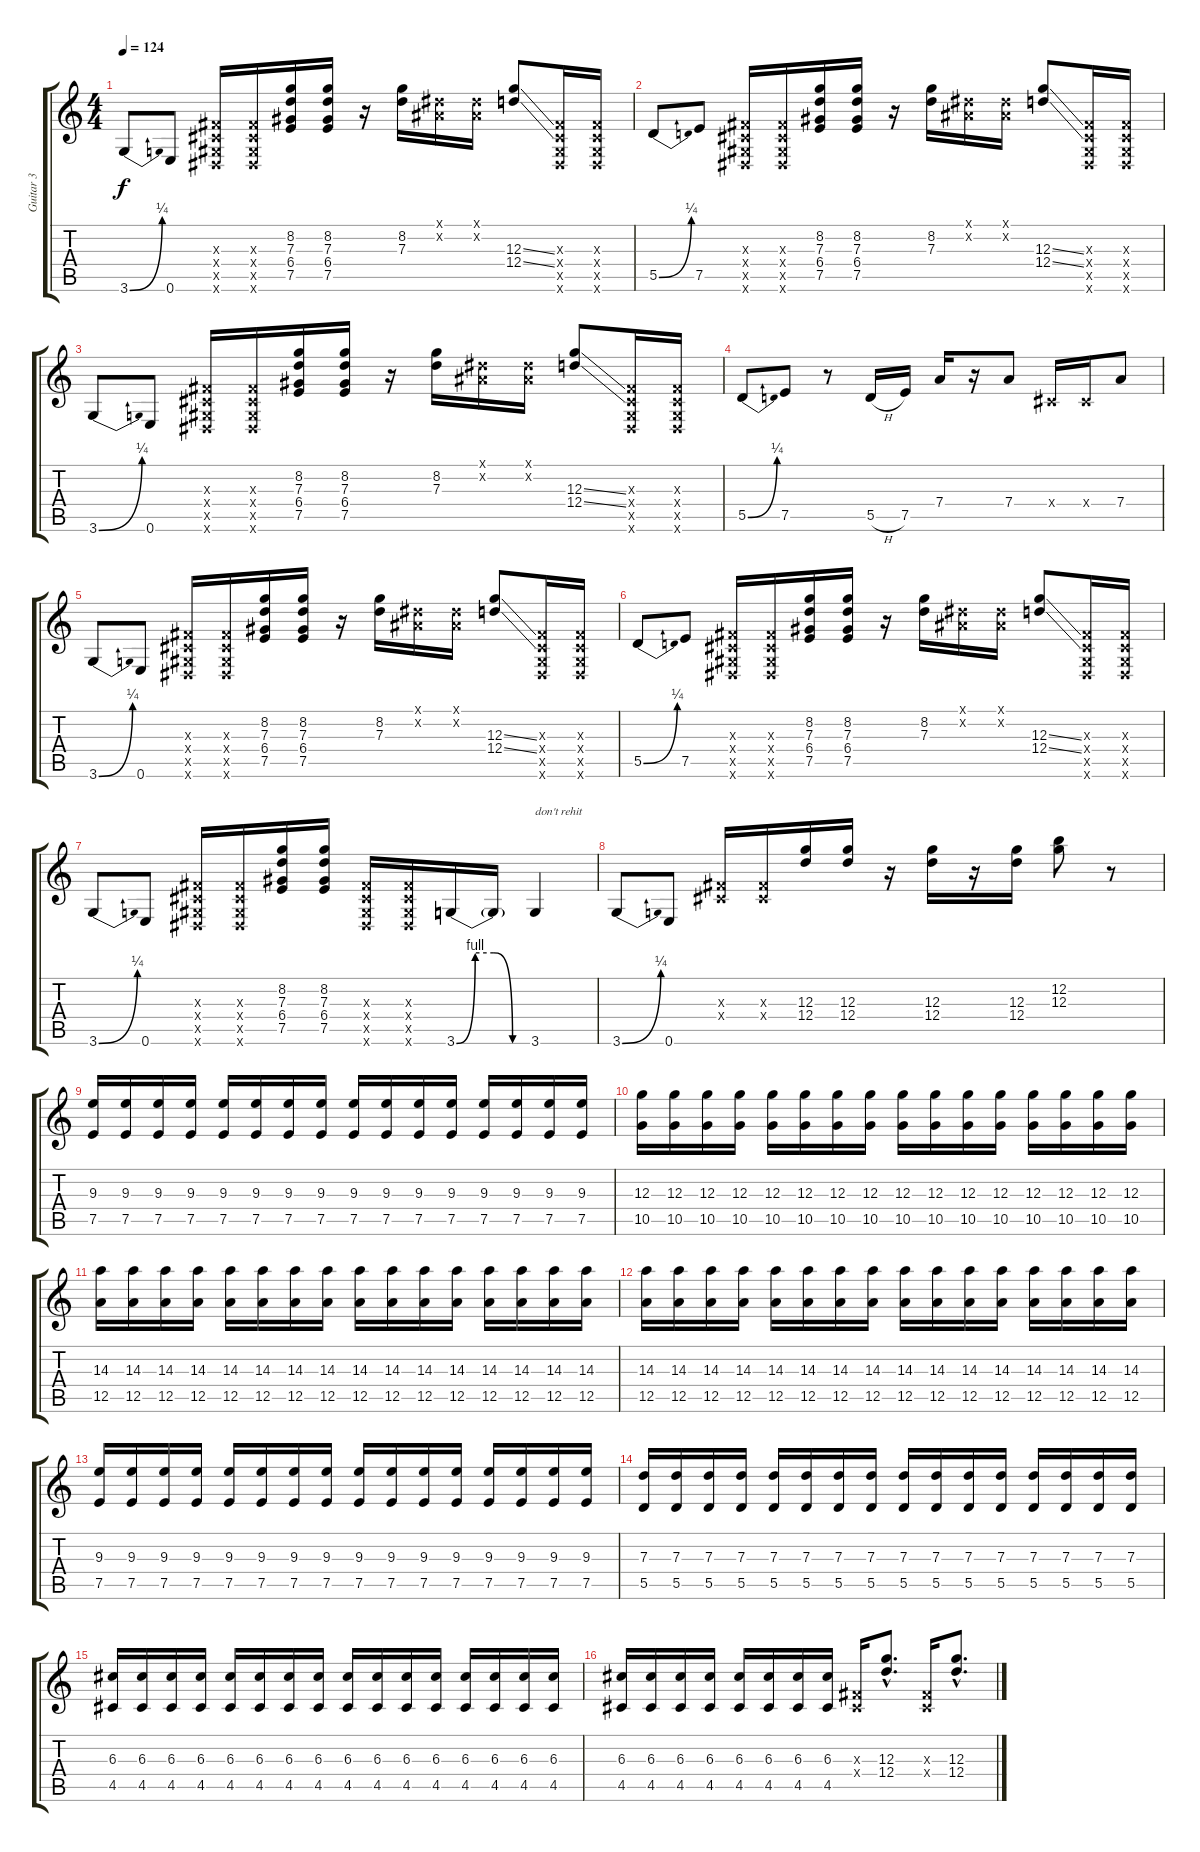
\track ("Guitar 3" "Guitar 3") {instrument overdrivenguitar}
\staff {score tabs}
\tuning (E4 B3 G3 D3 A2 E2) {hide}
\ts (4 4)
\tempo 124
\clef g2
\ks c
3.6{be (bend 0 0 60 1)}.8{dy f} 0.6.8 (-1.3{x} -1.4{x} -1.5{x} -1.6{x}).16 (-1.3{x} -1.4{x} -1.5{x} -1.6{x}).16 (8.2 7.3 6.4 7.5).16 (8.2 7.3 6.4 7.5).16 r.16 (8.2 7.3).16 (-1.1{x} -1.2{x}).16 (-1.1{x} -1.2{x}).16 (12.3{ss} 12.4{ss}).8 (-1.3{x} -1.4{x} -1.5{x} -1.6{x}).16 (-1.3{x} -1.4{x} -1.5{x} -1.6{x}).16 |
5.5{be (bend 0 0 60 1)}.8 7.5.8 (-1.3{x} -1.4{x} -1.5{x} -1.6{x}).16 (-1.3{x} -1.4{x} -1.5{x} -1.6{x}).16 (8.2 7.3 6.4 7.5).16 (8.2 7.3 6.4 7.5).16 r.16 (8.2 7.3).16 (-1.1{x} -1.2{x}).16 (-1.1{x} -1.2{x}).16 (12.3{ss} 12.4{ss}).8 (-1.3{x} -1.4{x} -1.5{x} -1.6{x}).16 (-1.3{x} -1.4{x} -1.5{x} -1.6{x}).16 |
3.6{be (bend 0 0 60 1)}.8 0.6.8 (-1.3{x} -1.4{x} -1.5{x} -1.6{x}).16 (-1.3{x} -1.4{x} -1.5{x} -1.6{x}).16 (8.2 7.3 6.4 7.5).16 (8.2 7.3 6.4 7.5).16 r.16 (8.2 7.3).16 (-1.1{x} -1.2{x}).16 (-1.1{x} -1.2{x}).16 (12.3{ss} 12.4{ss}).8 (-1.3{x} -1.4{x} -1.5{x} -1.6{x}).16 (-1.3{x} -1.4{x} -1.5{x} -1.6{x}).16 |
5.5{be (bend 0 0 60 1)}.8 7.5.8 r.8 5.5{h}.16 7.5.16 7.4.16 r.16 7.4.8 -1.4{x}.16 -1.4{x}.16 7.4.8 |
3.6{be (bend 0 0 60 1)}.8 0.6.8 (-1.3{x} -1.4{x} -1.5{x} -1.6{x}).16 (-1.3{x} -1.4{x} -1.5{x} -1.6{x}).16 (8.2 7.3 6.4 7.5).16 (8.2 7.3 6.4 7.5).16 r.16 (8.2 7.3).16 (-1.1{x} -1.2{x}).16 (-1.1{x} -1.2{x}).16 (12.3{ss} 12.4{ss}).8 (-1.3{x} -1.4{x} -1.5{x} -1.6{x}).16 (-1.3{x} -1.4{x} -1.5{x} -1.6{x}).16 |
5.5{be (bend 0 0 60 1)}.8 7.5.8 (-1.3{x} -1.4{x} -1.5{x} -1.6{x}).16 (-1.3{x} -1.4{x} -1.5{x} -1.6{x}).16 (8.2 7.3 6.4 7.5).16 (8.2 7.3 6.4 7.5).16 r.16 (8.2 7.3).16 (-1.1{x} -1.2{x}).16 (-1.1{x} -1.2{x}).16 (12.3{ss} 12.4{ss}).8 (-1.3{x} -1.4{x} -1.5{x} -1.6{x}).16 (-1.3{x} -1.4{x} -1.5{x} -1.6{x}).16 |
3.6{be (bend 0 0 60 1)}.8 0.6.8 (-1.3{x} -1.4{x} -1.5{x} -1.6{x}).16 (-1.3{x} -1.4{x} -1.5{x} -1.6{x}).16 (8.2 7.3 6.4 7.5).16 (8.2 7.3 6.4 7.5).16 (-1.3{x} -1.4{x} -1.5{x} -1.6{x}).16 (-1.3{x} -1.4{x} -1.5{x} -1.6{x}).16 3.6{be (custom 0 0 15 4 30 4 45 0 60 0)}.16 3.6{t}.16 3.6.4{txt "don't rehit"} |
3.6{be (bend 0 0 60 1)}.8 0.6.8 (-1.3{x} -1.4{x}).16 (-1.3{x} -1.4{x}).16 (12.3 12.4).16 (12.3 12.4).16 r.16 (12.3 12.4).16 r.16 (12.3 12.4).16 (12.2 12.3).8 r.8 |
(9.3 7.5).16 (9.3 7.5).16 (9.3 7.5).16 (9.3 7.5).16 (9.3 7.5).16 (9.3 7.5).16 (9.3 7.5).16 (9.3 7.5).16 (9.3 7.5).16 (9.3 7.5).16 (9.3 7.5).16 (9.3 7.5).16 (9.3 7.5).16 (9.3 7.5).16 (9.3 7.5).16 (9.3 7.5).16 |
(12.3 10.5).16 (12.3 10.5).16 (12.3 10.5).16 (12.3 10.5).16 (12.3 10.5).16 (12.3 10.5).16 (12.3 10.5).16 (12.3 10.5).16 (12.3 10.5).16 (12.3 10.5).16 (12.3 10.5).16 (12.3 10.5).16 (12.3 10.5).16 (12.3 10.5).16 (12.3 10.5).16 (12.3 10.5).16 |
(14.3 12.5).16 (14.3 12.5).16 (14.3 12.5).16 (14.3 12.5).16 (14.3 12.5).16 (14.3 12.5).16 (14.3 12.5).16 (14.3 12.5).16 (14.3 12.5).16 (14.3 12.5).16 (14.3 12.5).16 (14.3 12.5).16 (14.3 12.5).16 (14.3 12.5).16 (14.3 12.5).16 (14.3 12.5).16 |
(14.3 12.5).16 (14.3 12.5).16 (14.3 12.5).16 (14.3 12.5).16 (14.3 12.5).16 (14.3 12.5).16 (14.3 12.5).16 (14.3 12.5).16 (14.3 12.5).16 (14.3 12.5).16 (14.3 12.5).16 (14.3 12.5).16 (14.3 12.5).16 (14.3 12.5).16 (14.3 12.5).16 (14.3 12.5).16 |
(9.3 7.5).16 (9.3 7.5).16 (9.3 7.5).16 (9.3 7.5).16 (9.3 7.5).16 (9.3 7.5).16 (9.3 7.5).16 (9.3 7.5).16 (9.3 7.5).16 (9.3 7.5).16 (9.3 7.5).16 (9.3 7.5).16 (9.3 7.5).16 (9.3 7.5).16 (9.3 7.5).16 (9.3 7.5).16 |
(7.3 5.5).16 (7.3 5.5).16 (7.3 5.5).16 (7.3 5.5).16 (7.3 5.5).16 (7.3 5.5).16 (7.3 5.5).16 (7.3 5.5).16 (7.3 5.5).16 (7.3 5.5).16 (7.3 5.5).16 (7.3 5.5).16 (7.3 5.5).16 (7.3 5.5).16 (7.3 5.5).16 (7.3 5.5).16 |
(6.3 4.5).16 (6.3 4.5).16 (6.3 4.5).16 (6.3 4.5).16 (6.3 4.5).16 (6.3 4.5).16 (6.3 4.5).16 (6.3 4.5).16 (6.3 4.5).16 (6.3 4.5).16 (6.3 4.5).16 (6.3 4.5).16 (6.3 4.5).16 (6.3 4.5).16 (6.3 4.5).16 (6.3 4.5).16 |
(6.3 4.5).16 (6.3 4.5).16 (6.3 4.5).16 (6.3 4.5).16 (6.3 4.5).16 (6.3 4.5).16 (6.3 4.5).16 (6.3 4.5).16 (-1.3{x} -1.4{x}).16 (12.3{hac} 12.4{hac}).8{d} (-1.3{x} -1.4{x}).16 (12.3{hac} 12.4{hac}).8{d}
